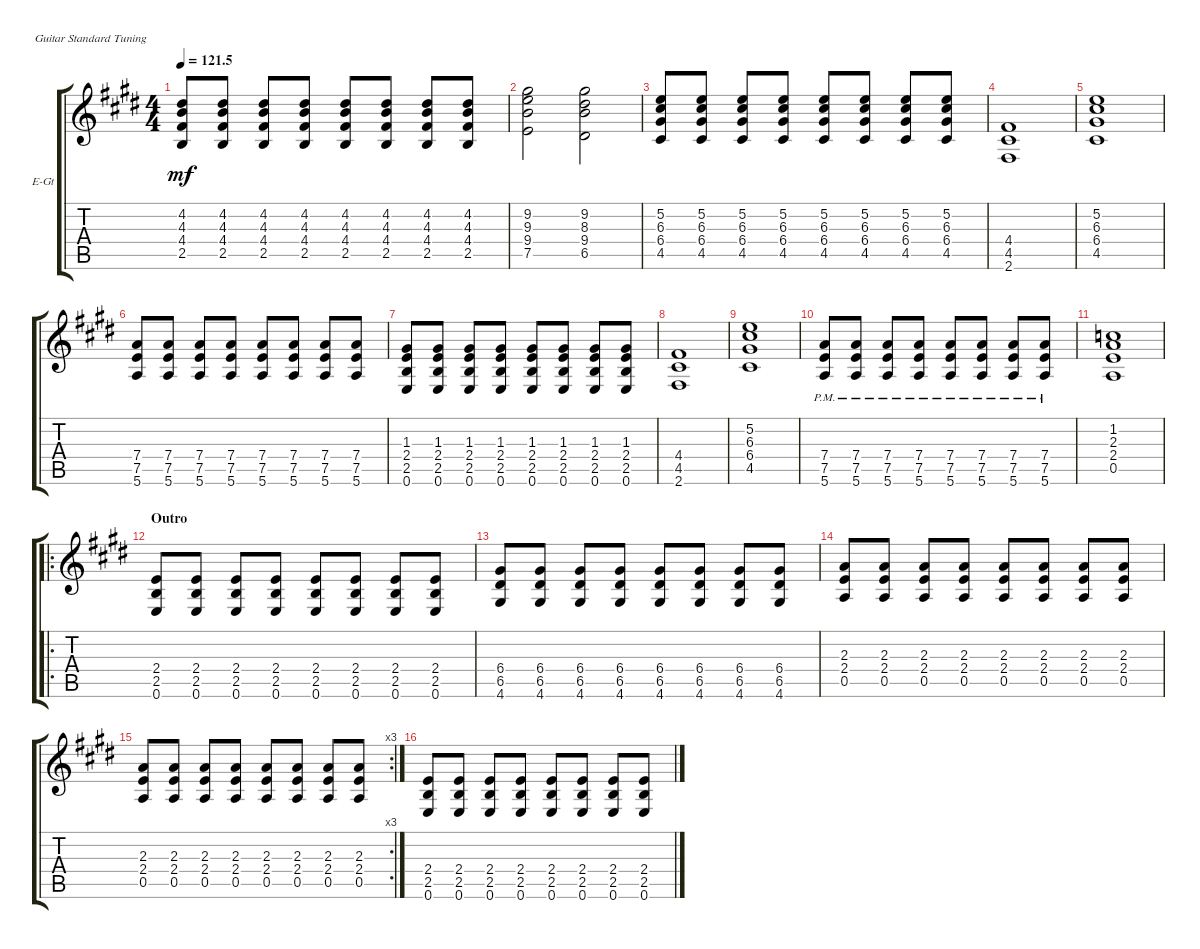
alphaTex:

\defaultSystemsLayout 4
\bracketExtendMode groupsimilarinstruments
\firstSystemTrackNameOrientation horizontal
\otherSystemsTrackNameOrientation horizontal
\track ("Electric Guitar" "E-Gt") {solo instrument overdrivenguitar}
\staff {score tabs}
\tuning (E4 B3 G3 D3 A2 E2)
\ts (4 4)
\tempo
121.5
\accidentals auto
\clef g2
\ottava regular
\simile none
\ks e
(2.5 4.4 4.3 4.2).8{dy mf} (2.5 4.4 4.3 4.2).8 (2.5 4.4 4.3 4.2).8 (2.5 4.4 4.3 4.2).8 (2.5 4.4 4.3 4.2).8 (2.5 4.4 4.3 4.2).8 (2.5 4.4 4.3 4.2).8 (2.5 4.4 4.3 4.2).8 |
(7.5 9.4 9.3 9.2).2 (6.5 9.4 8.3 9.2).2 |
(4.5 6.4 6.3 5.2).8 (4.5 6.4 6.3 5.2).8 (4.5 6.4 6.3 5.2).8 (4.5 6.4 6.3 5.2).8 (4.5 6.4 6.3 5.2).8 (4.5 6.4 6.3 5.2).8 (4.5 6.4 6.3 5.2).8 (4.5 6.4 6.3 5.2).8 |
(2.6 4.4 4.5).1 |
(4.5 6.4 6.3 5.2).1 |
(5.6 7.5 7.4).8 (5.6 7.5 7.4).8 (5.6 7.5 7.4).8 (5.6 7.5 7.4).8 (5.6 7.5 7.4).8 (5.6 7.5 7.4).8 (5.6 7.5 7.4).8 (5.6 7.5 7.4).8 |
(0.6 2.5 2.4 1.3).8 (0.6 2.5 2.4 1.3).8 (0.6 2.5 2.4 1.3).8 (0.6 2.5 2.4 1.3).8 (0.6 2.5 2.4 1.3).8 (0.6 2.5 2.4 1.3).8 (0.6 2.5 2.4 1.3).8 (0.6 2.5 2.4 1.3).8 |
(2.6 4.4 4.5).1 |
(4.5 6.4 6.3 5.2).1 |
(5.6{pm} 7.5{pm} 7.4{pm}).8 (5.6{pm} 7.5{pm} 7.4{pm}).8 (5.6{pm} 7.5{pm} 7.4{pm}).8 (5.6{pm} 7.5{pm} 7.4{pm}).8 (5.6{pm} 7.5{pm} 7.4{pm}).8 (5.6{pm} 7.5{pm} 7.4{pm}).8 (5.6{pm} 7.5{pm} 7.4{pm}).8 (5.6{pm} 7.5{pm} 7.4{pm}).8 |
(0.5 2.4 2.3 1.2).1 |
\ro
\section ("" "Outro")
(0.6 2.5 2.4).8 (0.6 2.5 2.4).8 (0.6 2.5 2.4).8 (0.6 2.5 2.4).8 (0.6 2.5 2.4).8 (0.6 2.5 2.4).8 (0.6 2.5 2.4).8 (0.6 2.5 2.4).8 |
(6.5 6.4 4.6).8 (6.5 6.4 4.6).8 (6.5 6.4 4.6).8 (6.5 6.4 4.6).8 (6.5 6.4 4.6).8 (6.5 6.4 4.6).8 (6.5 6.4 4.6).8 (6.5 6.4 4.6).8 |
(0.5 2.4 2.3).8 (0.5 2.4 2.3).8 (0.5 2.4 2.3).8 (0.5 2.4 2.3).8 (0.5 2.4 2.3).8 (0.5 2.4 2.3).8 (0.5 2.4 2.3).8 (0.5 2.4 2.3).8 |
\rc 3
(0.5 2.4 2.3).8 (0.5 2.4 2.3).8 (0.5 2.4 2.3).8 (0.5 2.4 2.3).8 (0.5 2.4 2.3).8 (0.5 2.4 2.3).8 (0.5 2.4 2.3).8 (0.5 2.4 2.3).8 |
(0.6 2.5 2.4).8 (0.6 2.5 2.4).8 (0.6 2.5 2.4).8 (0.6 2.5 2.4).8 (0.6 2.5 2.4).8 (0.6 2.5 2.4).8 (0.6 2.5 2.4).8 (0.6 2.5 2.4).8
